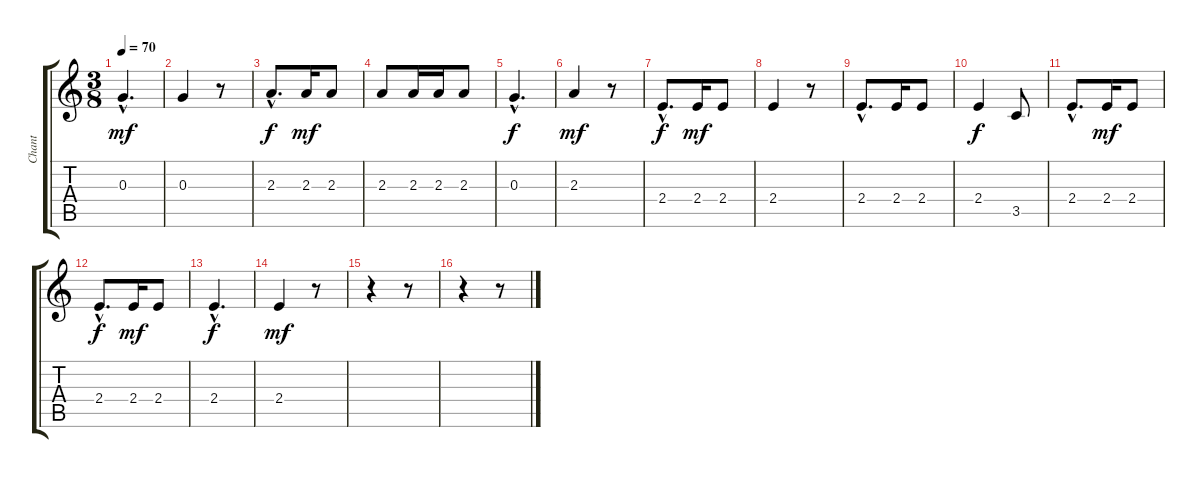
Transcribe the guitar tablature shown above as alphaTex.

\track ("Chant" "Chant") {instrument acousticguitarnylon}
\staff {score tabs}
\tuning (E4 B3 G3 D3 A2 E2) {hide}
\ts (3 8)
\tempo 70
\clef g2
\ks c
0.3{hac}.4{d dy mf} |
0.3.4 r.8 |
2.3{hac}.8{d dy f} 2.3.16{dy mf} 2.3.8 |
2.3.8 2.3.16 2.3.16 2.3.8 |
0.3{hac}.4{d dy f} |
2.3.4{dy mf} r.8 |
2.4{hac}.8{d dy f} 2.4.16{dy mf} 2.4.8 |
2.4.4 r.8 |
2.4{hac}.8{d} 2.4.16 2.4.8 |
2.4.4{dy f} 3.5.8 |
2.4{hac}.8{d} 2.4.16{dy mf} 2.4.8 |
2.4{hac}.8{d dy f} 2.4.16{dy mf} 2.4.8 |
2.4{hac}.4{d dy f} |
2.4.4{dy mf} r.8 |
r.4 r.8 |
r.4 r.8
